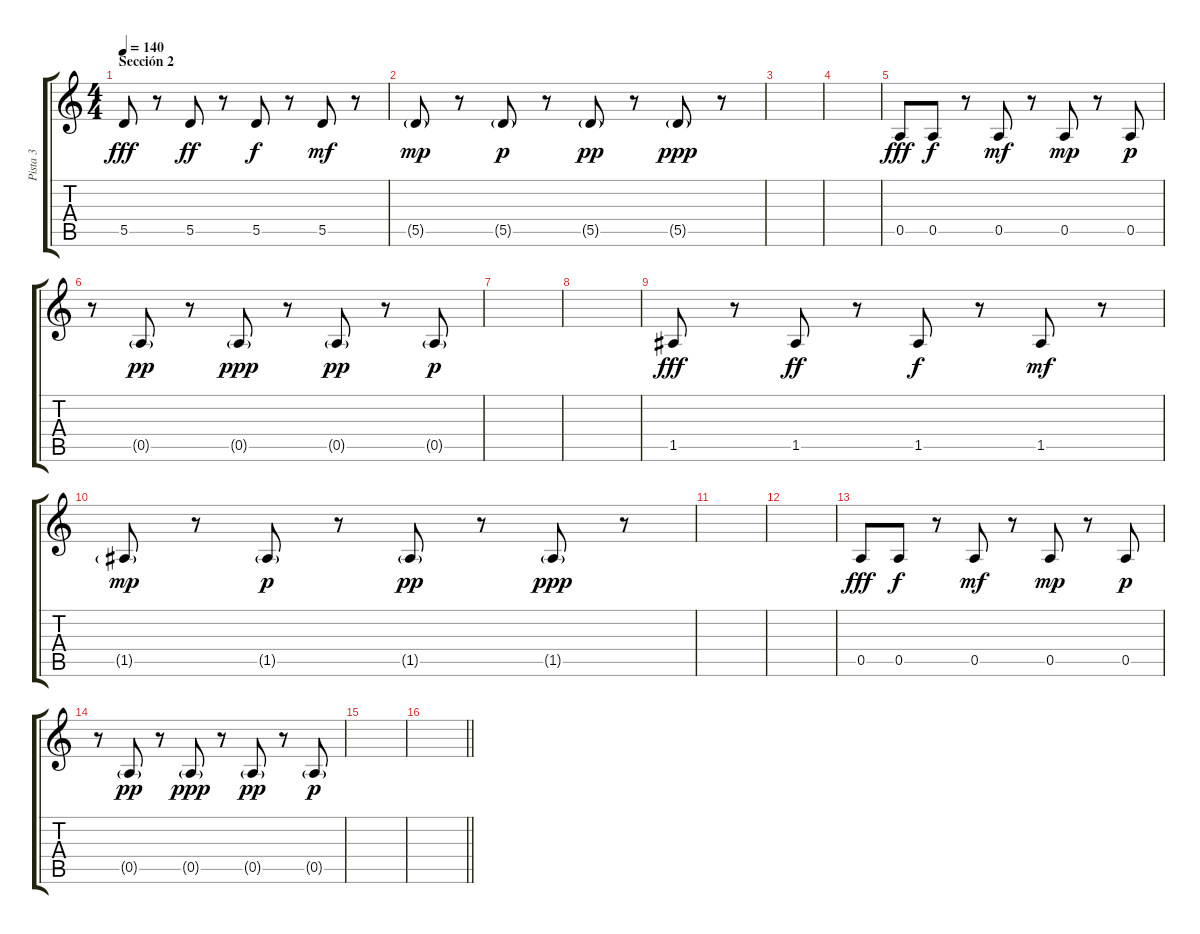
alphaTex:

\track ("Pista 3" "Pista 3") {instrument distortionguitar}
\staff {score tabs}
\tuning (E4 B3 G3 D3 A2 E2) {hide}
\ts (4 4)
\section ("" "Sección 2")
\tempo 140
\clef g2
\ks c
5.5.8{dy fff} r.8 5.5.8{dy ff} r.8 5.5.8{dy f} r.8 5.5.8{dy mf} r.8 |
5.5{g}.8{dy mp} r.8 5.5{g}.8{dy p} r.8 5.5{g}.8{dy pp} r.8 5.5{g}.8{dy ppp} r.8 |
|
|
0.5.8{dy fff} 0.5.8{dy f} r.8 0.5.8{dy mf} r.8 0.5.8{dy mp} r.8 0.5.8{dy p} |
r.8 0.5{g}.8{dy pp} r.8 0.5{g}.8{dy ppp} r.8 0.5{g}.8{dy pp} r.8 0.5{g}.8{dy p} |
|
|
1.5.8{dy fff} r.8 1.5.8{dy ff} r.8 1.5.8{dy f} r.8 1.5.8{dy mf} r.8 |
1.5{g}.8{dy mp} r.8 1.5{g}.8{dy p} r.8 1.5{g}.8{dy pp} r.8 1.5{g}.8{dy ppp} r.8 |
|
|
0.5.8{dy fff} 0.5.8{dy f} r.8 0.5.8{dy mf} r.8 0.5.8{dy mp} r.8 0.5.8{dy p} |
r.8 0.5{g}.8{dy pp} r.8 0.5{g}.8{dy ppp} r.8 0.5{g}.8{dy pp} r.8 0.5{g}.8{dy p} |
|
\barLineRight lightlight
